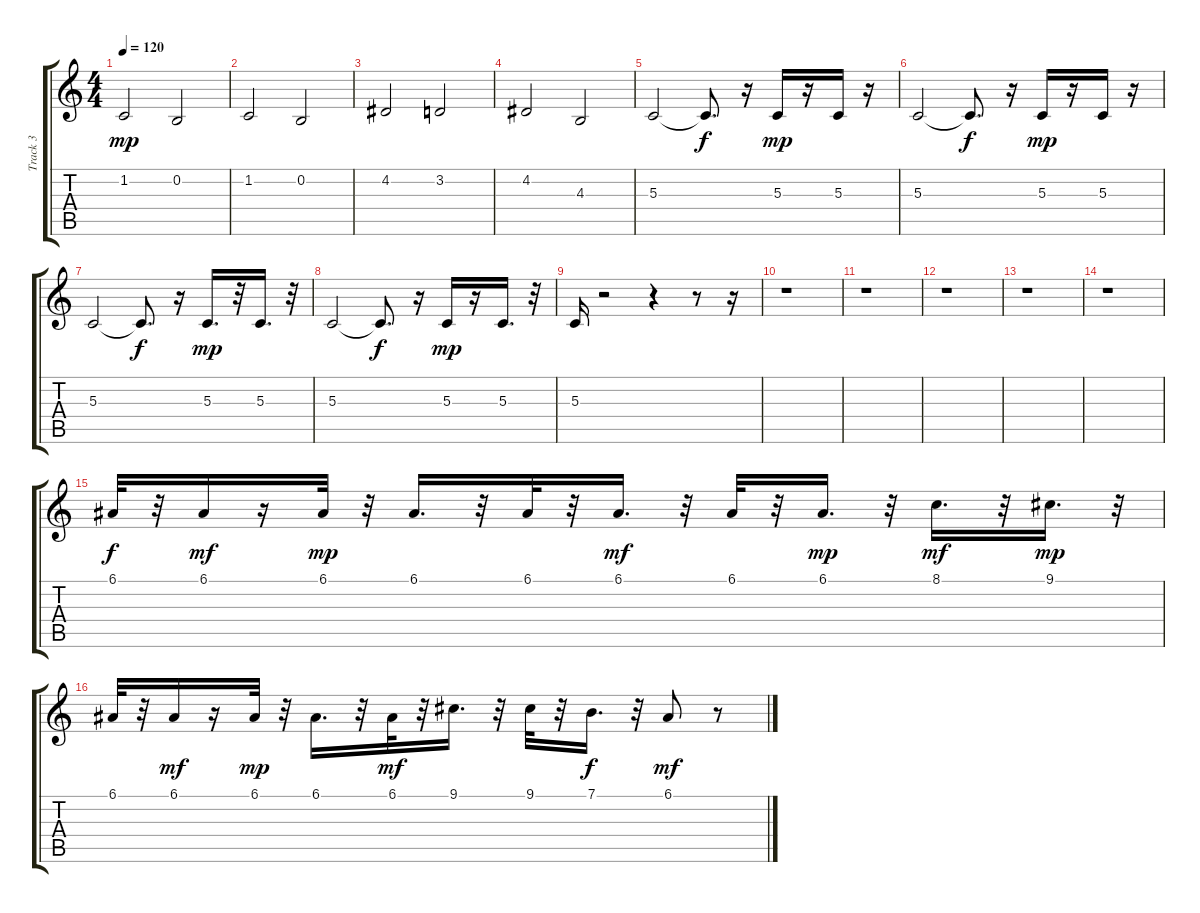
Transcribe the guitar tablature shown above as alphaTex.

\track ("Track 3" "Track 3") {instrument lead1square}
\staff {score tabs}
\tuning (E4 B3 G3 D3 A2 E2) {hide}
\ts (4 4)
\tempo 120
\clef g2
\ks c
1.2.2{dy mp} 0.2.2 |
1.2.2 0.2.2 |
4.2.2 3.2.2 |
4.2.2 4.3.2 |
5.3.2 5.3{t}.8{d dy f} r.16 5.3.16{dy mp} r.16 5.3.16 r.16 |
5.3.2 5.3{t}.8{d dy f} r.16 5.3.16{dy mp} r.16 5.3.16 r.16 |
5.3.2 5.3{t}.8{d dy f} r.16 5.3.16{d dy mp} r.32 5.3.16{d} r.32 |
5.3.2 5.3{t}.8{d dy f} r.16 5.3.16{dy mp} r.16 5.3.16{d} r.32 |
5.3.16 r.2 r.4 r.8 r.16 |
r.1 |
r.1 |
r.1 |
r.1 |
r.1 |
6.1.32{dy f instrument lead2sawtooth} r.32 6.1.16{dy mf} r.16 6.1.32{dy mp} r.32 6.1.16{d} r.32 6.1.32 r.32 6.1.16{d dy mf} r.32 6.1.32 r.32 6.1.16{d dy mp} r.32 8.1.16{d dy mf} r.32 9.1.16{d dy mp} r.32 |
6.1.32 r.32 6.1.16{dy mf} r.16 6.1.32{dy mp} r.32 6.1.16{d} r.32 6.1.32{dy mf} r.32 9.1.16{d} r.32 9.1.32 r.32 7.1.16{d dy f} r.32 6.1.8{dy mf} r.8
